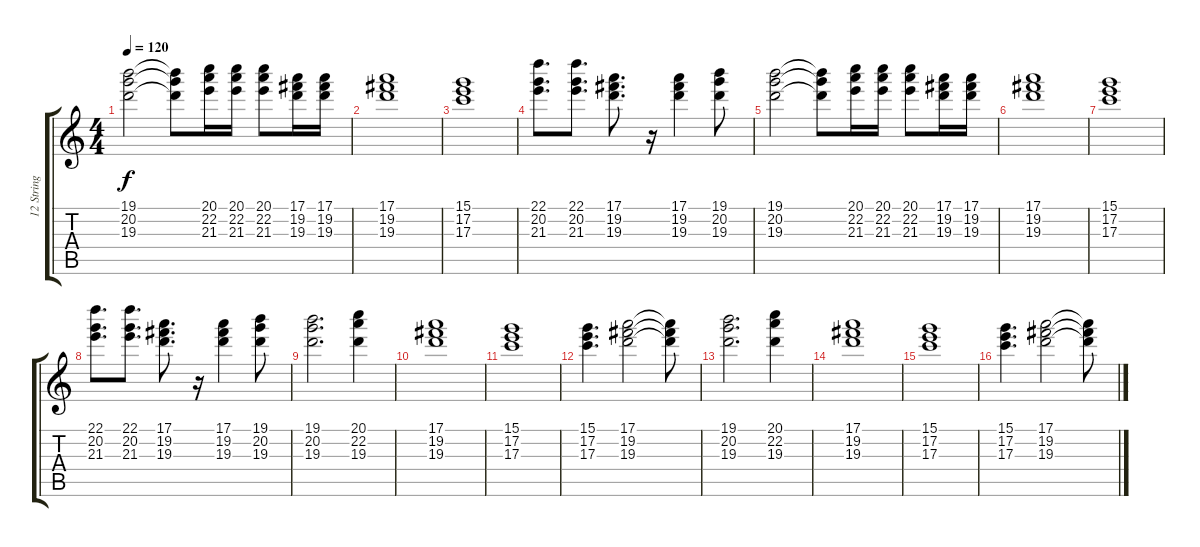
\track ("12 String Fake" "12 String ") {instrument acousticguitarsteel}
\staff {score tabs}
\tuning (E4 B3 G3 D3 A2 E2) {hide}
\ts (4 4)
\tempo 120
\clef g2
\ks c
(19.1 20.2 19.3).2{dy f} (19.1{t} 20.2{t} 19.3{t}).8 (20.1 22.2 21.3).16 (20.1 22.2 21.3).16 (20.1 22.2 21.3).8 (17.1 19.2 19.3).16 (17.1 19.2 19.3).16 |
(17.1 19.2 19.3).1 |
(15.1 17.2 17.3).1 |
(22.1 20.2 21.3).8{d} (22.1 20.2 21.3).8{d} (17.1 19.2 19.3).8{d} r.16 (17.1 19.2 19.3).4 (19.1 20.2 19.3).8 |
(19.1 20.2 19.3).2 (19.1{t} 20.2{t} 19.3{t}).8 (20.1 22.2 21.3).16 (20.1 22.2 21.3).16 (20.1 22.2 21.3).8 (17.1 19.2 19.3).16 (17.1 19.2 19.3).16 |
(17.1 19.2 19.3).1 |
(15.1 17.2 17.3).1 |
(22.1 20.2 21.3).8{d} (22.1 20.2 21.3).8{d} (17.1 19.2 19.3).8{d} r.16 (17.1 19.2 19.3).4 (19.1 20.2 19.3).8 |
(19.1 20.2 19.3).2{d} (20.1 22.2 19.3).4 |
(17.1 19.2 19.3).1 |
(15.1 17.2 17.3).1 |
(15.1 17.2 17.3).4{d} (17.1 19.2 19.3).2 (17.1{t} 19.2{t} 19.3{t}).8 |
(19.1 20.2 19.3).2{d} (20.1 22.2 19.3).4 |
(17.1 19.2 19.3).1 |
(15.1 17.2 17.3).1 |
(15.1 17.2 17.3).4{d} (17.1 19.2 19.3).2 (17.1{t} 19.2{t} 19.3{t}).8
